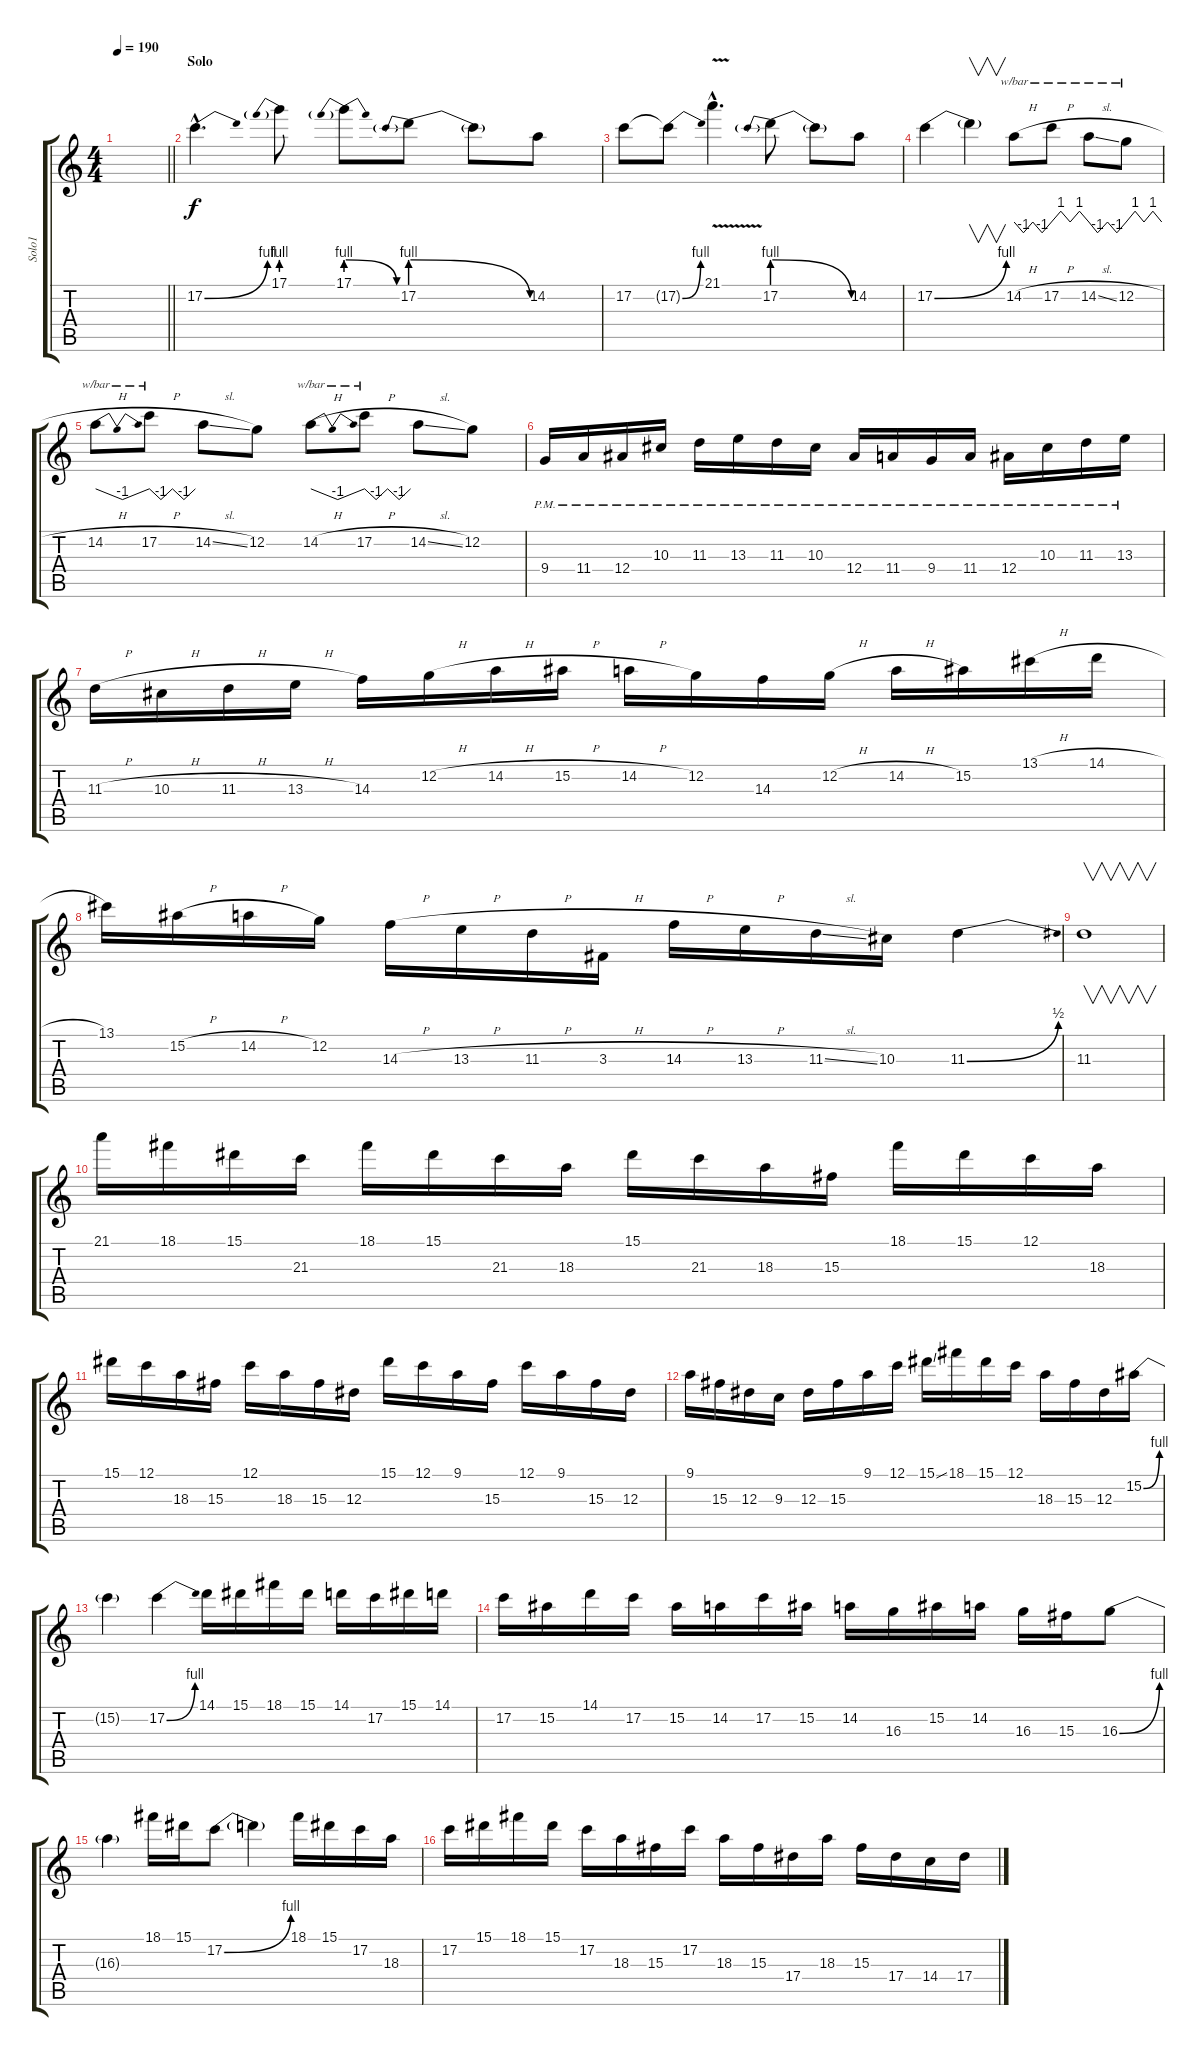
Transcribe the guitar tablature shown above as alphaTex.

\track ("Solo1" "Solo1") {instrument distortionguitar}
\staff {score tabs}
\tuning (C4 G3 Eb3 Bb2 F2 C2) {hide}
\ts (4 4)
\tempo 190
\clef g2
\barLineRight lightlight
\ks c
|
\section ("" "Solo")
17.2{be (bend 0 0 60 4) hac}.4{d} 17.1{be (prebend 0 4 60 4)}.8 17.1{be (prebendrelease 0 4 60 0)}.8 17.2{be (prebendrelease 0 4 60 0)}.8 17.2{t}.8 14.2.8 |
17.2.8 17.2{be (bend 0 0 60 4) t}.8 21.1{v hac}.4{d} 17.2{be (prebendrelease 0 4 60 0)}.8 17.2{t}.8 14.2.8 |
17.2{be (bend 0 0 60 4)}.4 17.2{t}.4{v} 14.2{h}.8{tbe (custom default 0 0 15 -4 30 0 45 -4 60 0)} 17.2{h}.8{tbe (custom default 0 0 15 4 30 0 45 4 60 0)} 14.2{sl}.8{tbe (custom default 0 0 14 -4 30 0 45 -4 60 0)} 12.2{h}.8{tbe (custom default 0 0 15 4 30 0 45 4 60 0)} |
14.2{h}.8{tbe (dip default 0 0 30 -4 60 0)} 17.2{h}.8{tbe (custom default 0 0 15 -4 30 0 45 -4 60 0)} 14.2{sl}.8 12.2.8 14.2{h}.8{tbe (dip default 0 0 30 -4 60 0)} 17.2{h}.8{tbe (custom default 0 0 15 -4 30 0 45 -4 60 0)} 14.2{sl}.8 12.2.8 |
9.4{pm}.16 11.4{pm}.16 12.4{pm}.16 10.3{pm}.16 11.3{pm}.16 13.3{pm}.16 11.3{pm}.16 10.3{pm}.16 12.4{pm}.16 11.4{pm}.16 9.4{pm}.16 11.4{pm}.16 12.4{pm}.16 10.3{pm}.16 11.3{pm}.16 13.3{pm}.16 |
11.3{h}.16 10.3{h}.16 11.3{h}.16 13.3{h}.16 14.3.16 12.2{h}.16 14.2{h}.16 15.2{h}.16 14.2{h}.16 12.2.16 14.3.16 12.2{h}.16 14.2{h}.16 15.2.16 13.1{h}.16 14.1{h}.16 |
13.1.16 15.2{h}.16 14.2{h}.16 12.2.16 14.3{h}.16 13.3{h}.16 11.3{h}.16 3.3{h}.16 14.3{h}.16 13.3{h}.16 11.3{sl}.16 10.3.16 11.3{be (bend 0 0 60 2)}.4 |
11.3.1{v} |
21.1.16 18.1.16 15.1.16 21.3.16 18.1.16 15.1.16 21.3.16 18.3.16 15.1.16 21.3.16 18.3.16 15.3.16 18.1.16 15.1.16 12.1.16 18.3.16 |
15.1.16 12.1.16 18.3.16 15.3.16 12.1.16 18.3.16 15.3.16 12.3.16 15.1.16 12.1.16 9.1.16 15.3.16 12.1.16 9.1.16 15.3.16 12.3.16 |
9.1.16 15.3.16 12.3.16 9.3.16 12.3.16 15.3.16 9.1.16 12.1.16 15.1{ss}.16 18.1.16 15.1.16 12.1.16 18.3.16 15.3.16 12.3.16 15.2{be (bend 0 0 60 4)}.16 |
15.2{t}.4 17.2{be (bend 0 0 60 4)}.4 14.1.16 15.1.16 18.1.16 15.1.16 14.1.16 17.2.16 15.1.16 14.1.16 |
17.2.16 15.2.16 14.1.16 17.2.16 15.2.16 14.2.16 17.2.16 15.2.16 14.2.16 16.3.16 15.2.16 14.2.16 16.3.16 15.3.16 16.3{be (bend 0 0 60 4)}.8 |
16.3{t}.4 18.1.16 15.1.16 17.2{be (bend 0 0 60 4)}.8 17.2{t}.4 18.1.16 15.1.16 17.2.16 18.3.16 |
17.2.16 15.1.16 18.1.16 15.1.16 17.2.16 18.3.16 15.3.16 17.2.16 18.3.16 15.3.16 17.4.16 18.3.16 15.3.16 17.4.16 14.4.16 17.4.16
